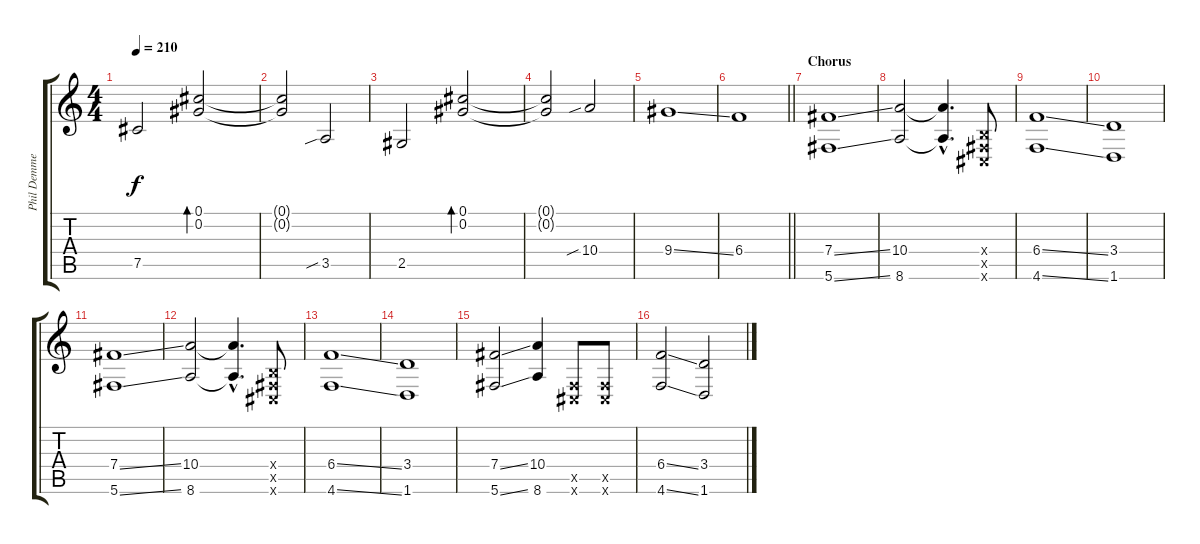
\track ("Phil Demmel" "Phil Demme") {instrument distortionguitar}
\staff {score tabs}
\tuning (Db4 Ab3 E3 B2 Gb2 Db2) {hide}
\ts (4 4)
\tempo 210
\clef g2
\ks c
7.5.2{dy f} (0.1 0.2).2{bd 240} |
(0.1{t} 0.2{t}).2 3.5{sib}.2 |
2.5.2 (0.1 0.2).2{bd 240} |
(0.1{t} 0.2{t}).2 10.4{sib}.2 |
9.4{ss}.1 |
\barLineRight lightlight
6.4.1 |
\section ("" "Chorus")
(7.4{ss} 5.6{ss}).1 |
(10.4 8.6).2 (10.4{hac t} 8.6{hac t}).4{d} (0.4{x} 0.5{x} 0.6{x}).8 |
(6.4{ss} 4.6{ss}).1 |
(3.4 1.6).1 |
(7.4{ss} 5.6{ss}).1 |
(10.4 8.6).2 (10.4{hac t} 8.6{hac t}).4{d} (0.4{x} 0.5{x} 0.6{x}).8 |
(6.4{ss} 4.6{ss}).1 |
(3.4 1.6).1 |
(7.4{ss} 5.6{ss}).2 (10.4 8.6).4 (0.5{x} 0.6{x}).8 (0.5{x} 0.6{x}).8 |
(6.4{ss} 4.6{ss}).2 (3.4 1.6).2
